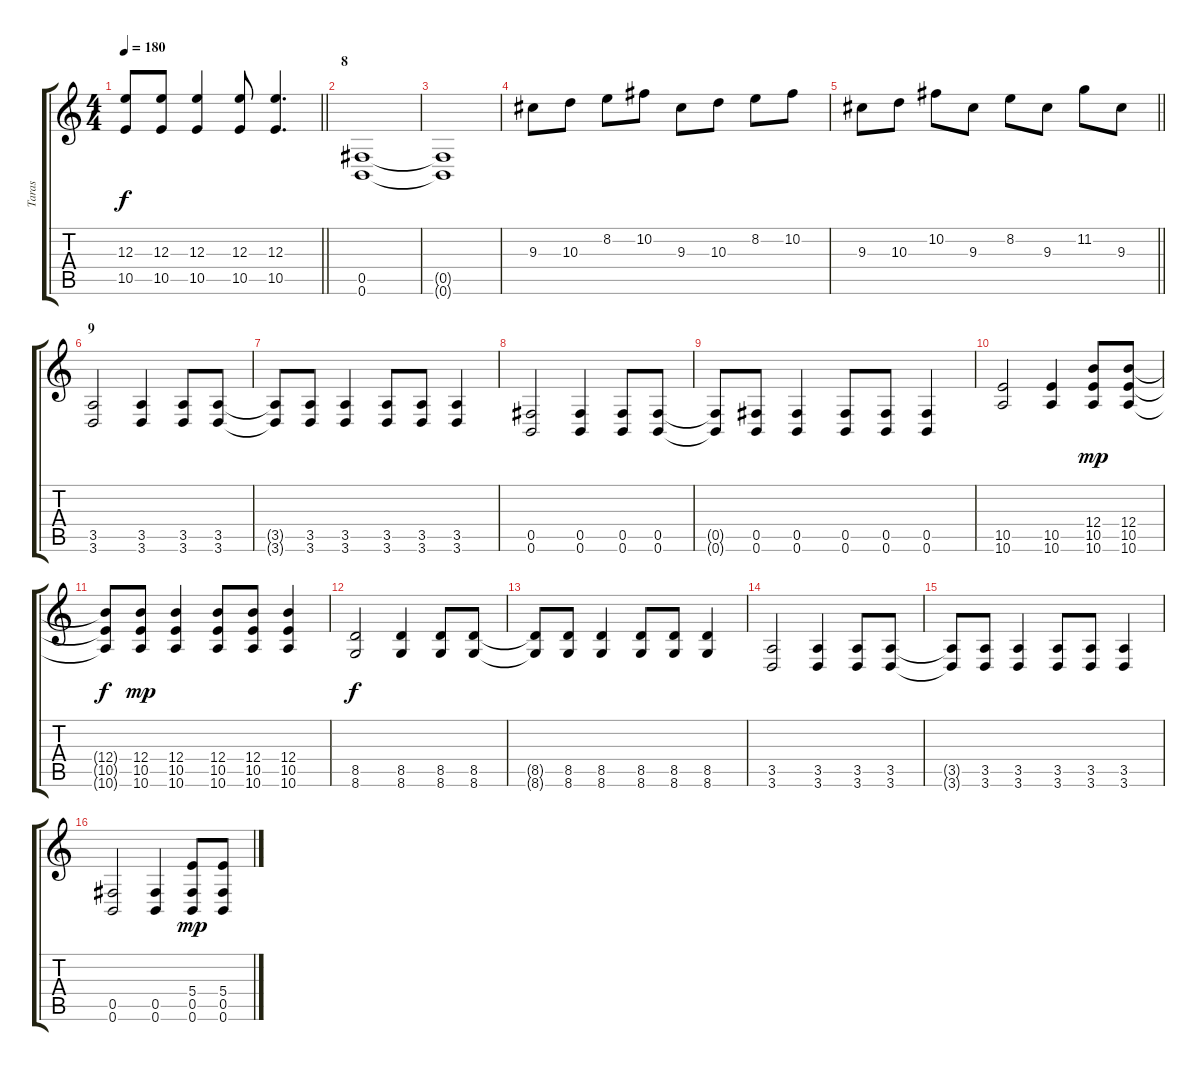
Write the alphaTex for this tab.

\track ("Taras" "Taras") {instrument overdrivenguitar}
\staff {score tabs}
\tuning (Db4 Ab3 E3 B2 Gb2 B1) {hide}
\ts (4 4)
\tempo 180
\clef g2
\barLineRight lightlight
\ks c
(12.3{t} 10.5{t}).8{dy f} (12.3 10.5).8 (12.3 10.5).4 (12.3 10.5).8 (12.3 10.5).4{d} |
\section ("" "8")
(0.5 0.6).1 |
(0.5{t} 0.6{t}).1 |
9.3.8 10.3.8 8.2.8 10.2.8 9.3.8 10.3.8 8.2.8 10.2.8 |
\barLineRight lightlight
9.3.8 10.3.8 10.2.8 9.3.8 8.2.8 9.3.8 11.2.8 9.3.8 |
\section ("" "9")
(3.5 3.6).2 (3.5 3.6).4 (3.5 3.6).8 (3.5 3.6).8 |
(3.5{t} 3.6{t}).8 (3.5 3.6).8 (3.5 3.6).4 (3.5 3.6).8 (3.5 3.6).8 (3.5 3.6).4 |
(0.5 0.6).2 (0.5 0.6).4 (0.5 0.6).8 (0.5 0.6).8 |
(0.5{t} 0.6{t}).8 (0.5 0.6).8 (0.5 0.6).4 (0.5 0.6).8 (0.5 0.6).8 (0.5 0.6).4 |
(10.5 10.6).2 (10.5 10.6).4 (12.4 10.5 10.6).8{dy mp} (12.4 10.5 10.6).8 |
(12.4{t} 10.5{t} 10.6{t}).8{dy f} (12.4 10.5 10.6).8{dy mp} (12.4 10.5 10.6).4 (12.4 10.5 10.6).8 (12.4 10.5 10.6).8 (12.4 10.5 10.6).4 |
(8.5 8.6).2{dy f} (8.5 8.6).4 (8.5 8.6).8 (8.5 8.6).8 |
(8.5{t} 8.6{t}).8 (8.5 8.6).8 (8.5 8.6).4 (8.5 8.6).8 (8.5 8.6).8 (8.5 8.6).4 |
(3.5 3.6).2 (3.5 3.6).4 (3.5 3.6).8 (3.5 3.6).8 |
(3.5{t} 3.6{t}).8 (3.5 3.6).8 (3.5 3.6).4 (3.5 3.6).8 (3.5 3.6).8 (3.5 3.6).4 |
(0.5 0.6).2 (0.5 0.6).4 (5.4 0.5 0.6).8{dy mp} (5.4 0.5 0.6).8
